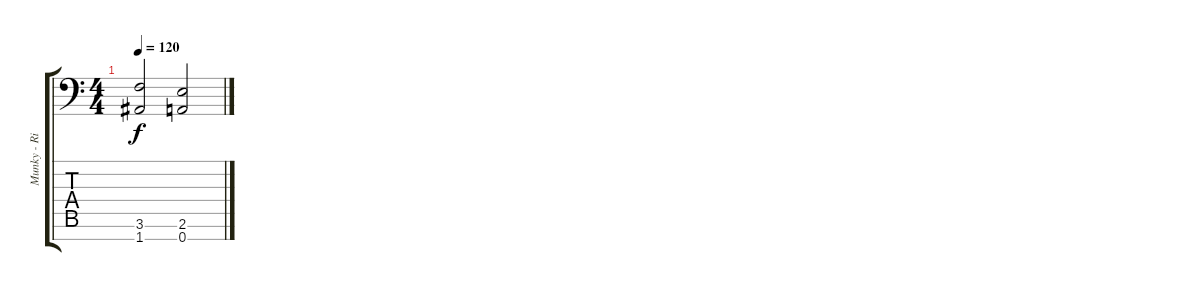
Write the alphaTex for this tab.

\track ("Munky - Right Guitar" "Munky - Ri") {instrument overdrivenguitar}
\staff {score tabs}
\tuning (D4 A3 F3 C3 G2 D2 A1) {hide}
\ts (4 4)
\tempo 120
\clef f4
\ks c
(3.6 1.7).2{dy f volume 2} (2.6 0.7).2{volume 1}
